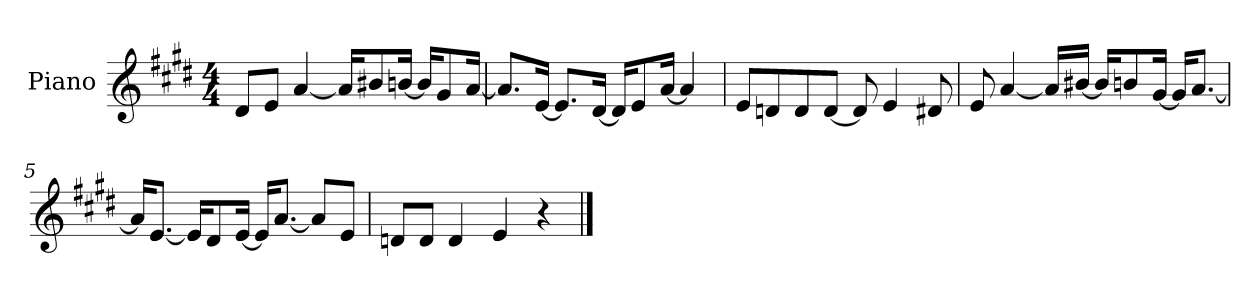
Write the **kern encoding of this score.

**kern
*part1
*staff1
*I"Piano
*I'P-no
*clefG2
*k[f#c#g#d#]
*M4/4
*MM90
=1
8d#/L
8e/J
[4a/
16a/KL]
8b#X/
[16bn/Jk
16b/KL]
8g#/
[16a/Jk
=2
8.a/L]
[16e/Jk
8.e/L]
[16d#/Jk
16d#/KL]
8e/
[16a/Jk
4a/]
=3
8e/L
8dn/
8d/
[8d/J
8d/]
4e/
8d#X/
!!LO:LB:g=z
=4
8e/
[4a/
16a/LL]
[16b#X/JJ
16b#/KL]
8bn/
[16g#/Jk
16g#/KL]
[8.a/J
=5
16a/KL]
[8.e/J
16e/KL]
8d#/
[16e/Jk
16e/KL]
[8.a/J
8a/L]
8e/J
=6
8dn/L
8d/J
4d/
4e/
4r
==
*-
